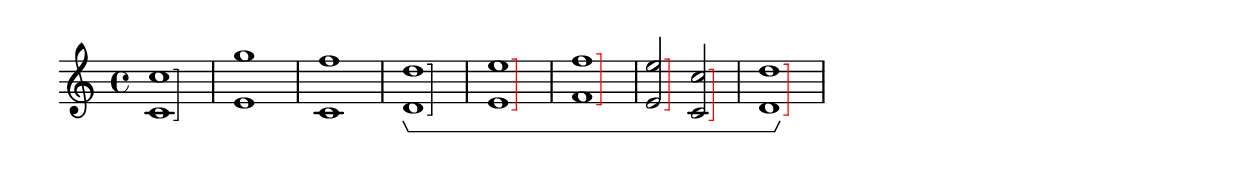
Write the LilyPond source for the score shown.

\version "2.18.2"
\header {
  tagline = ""
}


upper = \relative c' {
  \clef treble
  \arpeggioBracket
  \override Arpeggio.direction = #1
  \override Arpeggio.protrusion = #-0.4
  \override Arpeggio.padding = #0.8
  \override Arpeggio.color = #red
  %\textLengthOn

  \once \override Arpeggio.color = #black
  <c c'>1\arpeggio|
  <e g'>  |
  <c f'>   |
  \once \override Arpeggio.color = #black <d d'>\arpeggio \startGroup  |
  <e e'>\arpeggio  |
  <f f'>\arpeggio   |
  <e e'>2\arpeggio
  <c c'>\arpeggio    |
  <d d'>1\arpeggio   |
  %<c g>1\arpeggio   |
  %<c c'>\arpeggio  |
  %<c e'>\arpeggio \stopGroup |
}


\score {

   \new Staff = "upper" \upper



\layout {
   \context { \Voice
     \consists "Horizontal_bracket_engraver"
   }
    %  ragged-last = ##t
    %  line-width = 150\mm
    indent = 0\mm
}

%\midi {
%     \tempo 4 = 130
%}

} %score

